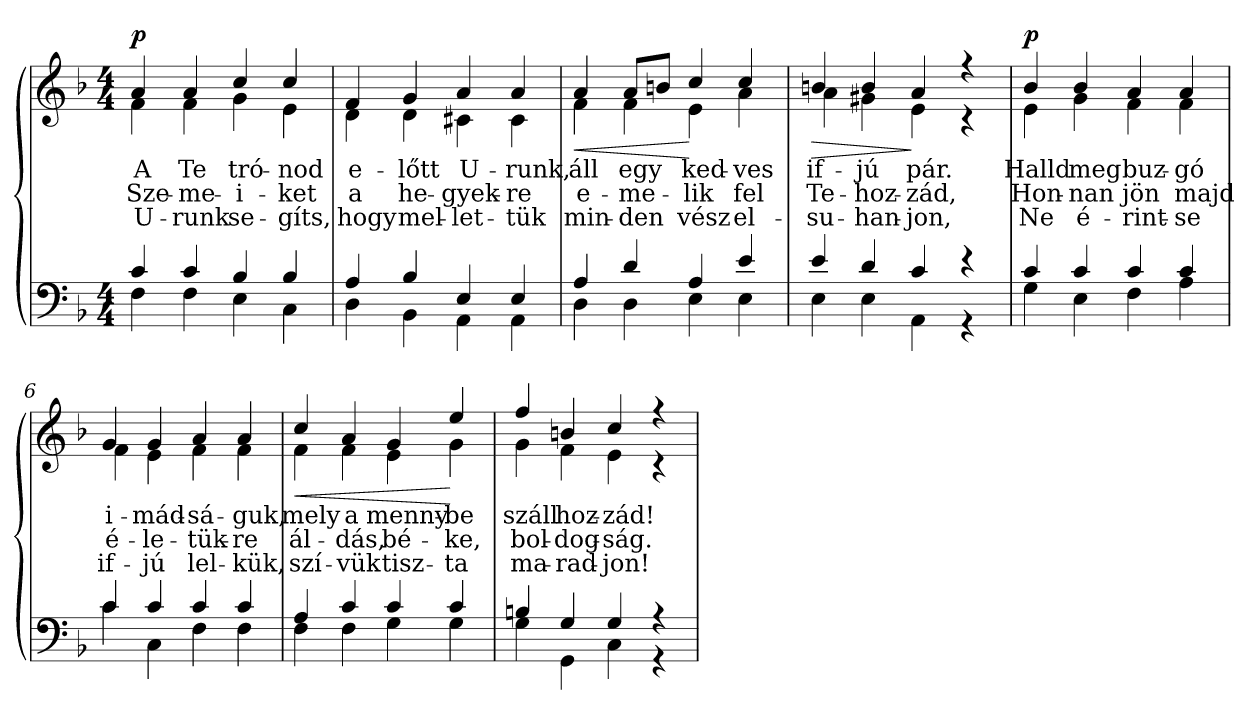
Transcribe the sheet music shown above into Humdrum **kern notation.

**kern	**kern	**text	**text	**text	**dynam
*part2	*part1	*part1	*part1	*part1	*part1
*staff2	*staff1	*staff1	*staff1	*staff1	*staff1
*clefF4	*clefG2	*	*	*	*
*k[b-]	*k[b-]	*	*	*	*
*F:	*F:	*	*	*	*
*M4/4	*M4/4	*	*	*	*
=1	=1	=1	=1	=1	=1
*^	*	*	*	*	*
!	!	!LO:TX:a:B:t=Maestoso	!	!	!	!
!	!	!	!LO:LY:b	!LO:LY:b	!LO:LY:b	!LO:DY:b
*	*	*^	*	*	*	*
4c/	4F\	4a/	4f\	A	Sze-	U-	p
!	!	!	!	!LO:LY:b	!LO:LY:b	!LO:LY:b	!
4c/	4F\	4a/	4f\	Te	-me-	-runk	.
!	!	!	!	!LO:LY:b	!LO:LY:b	!LO:LY:b	!
4B-/	4E\	4cc/	4g\	tró-	-i-	se-	.
!	!	!	!	!LO:LY:b	!LO:LY:b	!LO:LY:b	!
4B-/	4C\	4cc/	4e\	-nod	-ket	-gíts,	.
=2	=2	=2	=2	=2	=2	=2	=2
!	!	!	!	!LO:LY:b	!LO:LY:b	!LO:LY:b	!
4A/	4D\	4f/	4d\	e-	a	hogy	.
!	!	!	!	!LO:LY:b	!LO:LY:b	!LO:LY:b	!
4B-/	4BB-\	4g/	4d\	-lőtt	he-	mel-	.
!	!	!	!	!LO:LY:b	!LO:LY:b	!LO:LY:b	!
4E/	4AA\	4a/	4c#X\	U-	-gyek-	-let-	.
!	!	!	!	!LO:LY:b	!LO:LY:b	!LO:LY:b	!
4E/	4AA\	4a/	4c#\	-runk,	-re	-tük	.
=3	=3	=3	=3	=3	=3	=3	=3
!	!	!	!	!LO:LY:b	!LO:LY:b	!LO:LY:b	!LO:HP:b
4A/	4D\	4a/	4f\	áll	e-	min-	<
!	!	!	!	!LO:LY:b	!LO:LY:b	!LO:LY:b	!
4d/	4D\	8a/L	4f\	egy	-me-	-den	.
.	.	8bn/J	.	.	.	.	.
!	!	!	!	!LO:LY:b	!LO:LY:b	!LO:LY:b	!
4A/	4E\	4cc/	4e\	ked-	-lik	vész	[
!	!	!	!	!LO:LY:b	!LO:LY:b	!LO:LY:b	!
4e/	4E\	4cc/	4a\	-ves	fel	el-	.
=4	=4	=4	=4	=4	=4	=4	=4
!	!	!	!	!LO:LY:b	!LO:LY:b	!LO:LY:b	!LO:HP:b
4e/	4E\	4bn/	4a\	if-	Te-	-su-	>
!	!	!	!	!LO:LY:b	!LO:LY:b	!LO:LY:b	!
4d/	4E\	4b/	4g#X\	-jú	-hoz-	-han-	.
!	!	!	!	!LO:LY:b	!LO:LY:b	!LO:LY:b	!
4c/	4AA\	4a/	4e\	pár.	-zád,	-jon,	]
4r	4r	4r	4r	.	.	.	.
!!LO:LB:g=z	!!
=5	=5	=5	=5	=5	=5	=5	=5
!	!	!	!	!LO:LY:b	!LO:LY:b	!LO:LY:b	!LO:DY:a
4c/	4G\	4b-/	4e\	Halld	Hon-	Ne	p
!	!	!	!	!LO:LY:b	!LO:LY:b	!LO:LY:b	!
4c/	4E\	4b-/	4g\	meg	-nan	é-	.
!	!	!	!	!LO:LY:b	!LO:LY:b	!LO:LY:b	!
4c/	4F\	4a/	4f\	buz-	jön	-rint-	.
!	!	!	!	!LO:LY:b	!LO:LY:b	!LO:LY:b	!
4c/	4A\	4a/	4f\	-gó	majd	-se	.
=6	=6	=6	=6	=6	=6	=6	=6
!	!	!	!	!LO:LY:b	!LO:LY:b	!LO:LY:b	!
4c/	4c\	4g/	4f\	i-	é-	if-	.
!	!	!	!	!LO:LY:b	!LO:LY:b	!LO:LY:b	!
4c/	4C\	4g/	4e\	-mád-	-le-	-jú	.
!	!	!	!	!LO:LY:b	!LO:LY:b	!LO:LY:b	!
4c/	4F\	4a/	4f\	-sá-	-tük-	lel-	.
!	!	!	!	!LO:LY:b	!LO:LY:b	!LO:LY:b	!
4c/	4F\	4a/	4f\	-guk,	-re	-kük,	.
=7	=7	=7	=7	=7	=7	=7	=7
!	!	!	!	!LO:LY:b	!LO:LY:b	!LO:LY:b	!LO:HP:b
4A/	4F\	4cc/	4f\	mely	ál-	szí-	<
!	!	!	!	!LO:LY:b	!LO:LY:b	!LO:LY:b	!
4c/	4F\	4a/	4f\	a	-dás,	-vük	.
!	!	!	!	!LO:LY:b	!LO:LY:b	!LO:LY:b	!
4c/	4G\	4g/	4e\	menny-	bé-	tisz-	.
!	!	!	!	!LO:LY:b	!LO:LY:b	!LO:LY:b	!
4c/	4G\	4ee/	4g\	-be	-ke,	-ta	[
=8	=8	=8	=8	=8	=8	=8	=8
!	!	!	!	!LO:LY:b	!LO:LY:b	!LO:LY:b	!
4Bn/	4G\	4ff/	4g\	száll	bol-	ma-	.
!	!	!	!	!LO:LY:b	!LO:LY:b	!LO:LY:b	!
4G/	4GG\	4bn/	4f\	hoz-	-dog-	-rad-	.
!	!	!	!	!LO:LY:b	!LO:LY:b	!LO:LY:b	!
4G/	4C\	4cc/	4e\	-zád!	-ság.	-jon!	.
4r	4r	4r	4r	.	.	.	.
*v	*v	*	*	*	*	*	*
*	*v	*v	*	*	*	*
=	=	=	=	=	=
*-	*-	*-	*-	*-	*-
